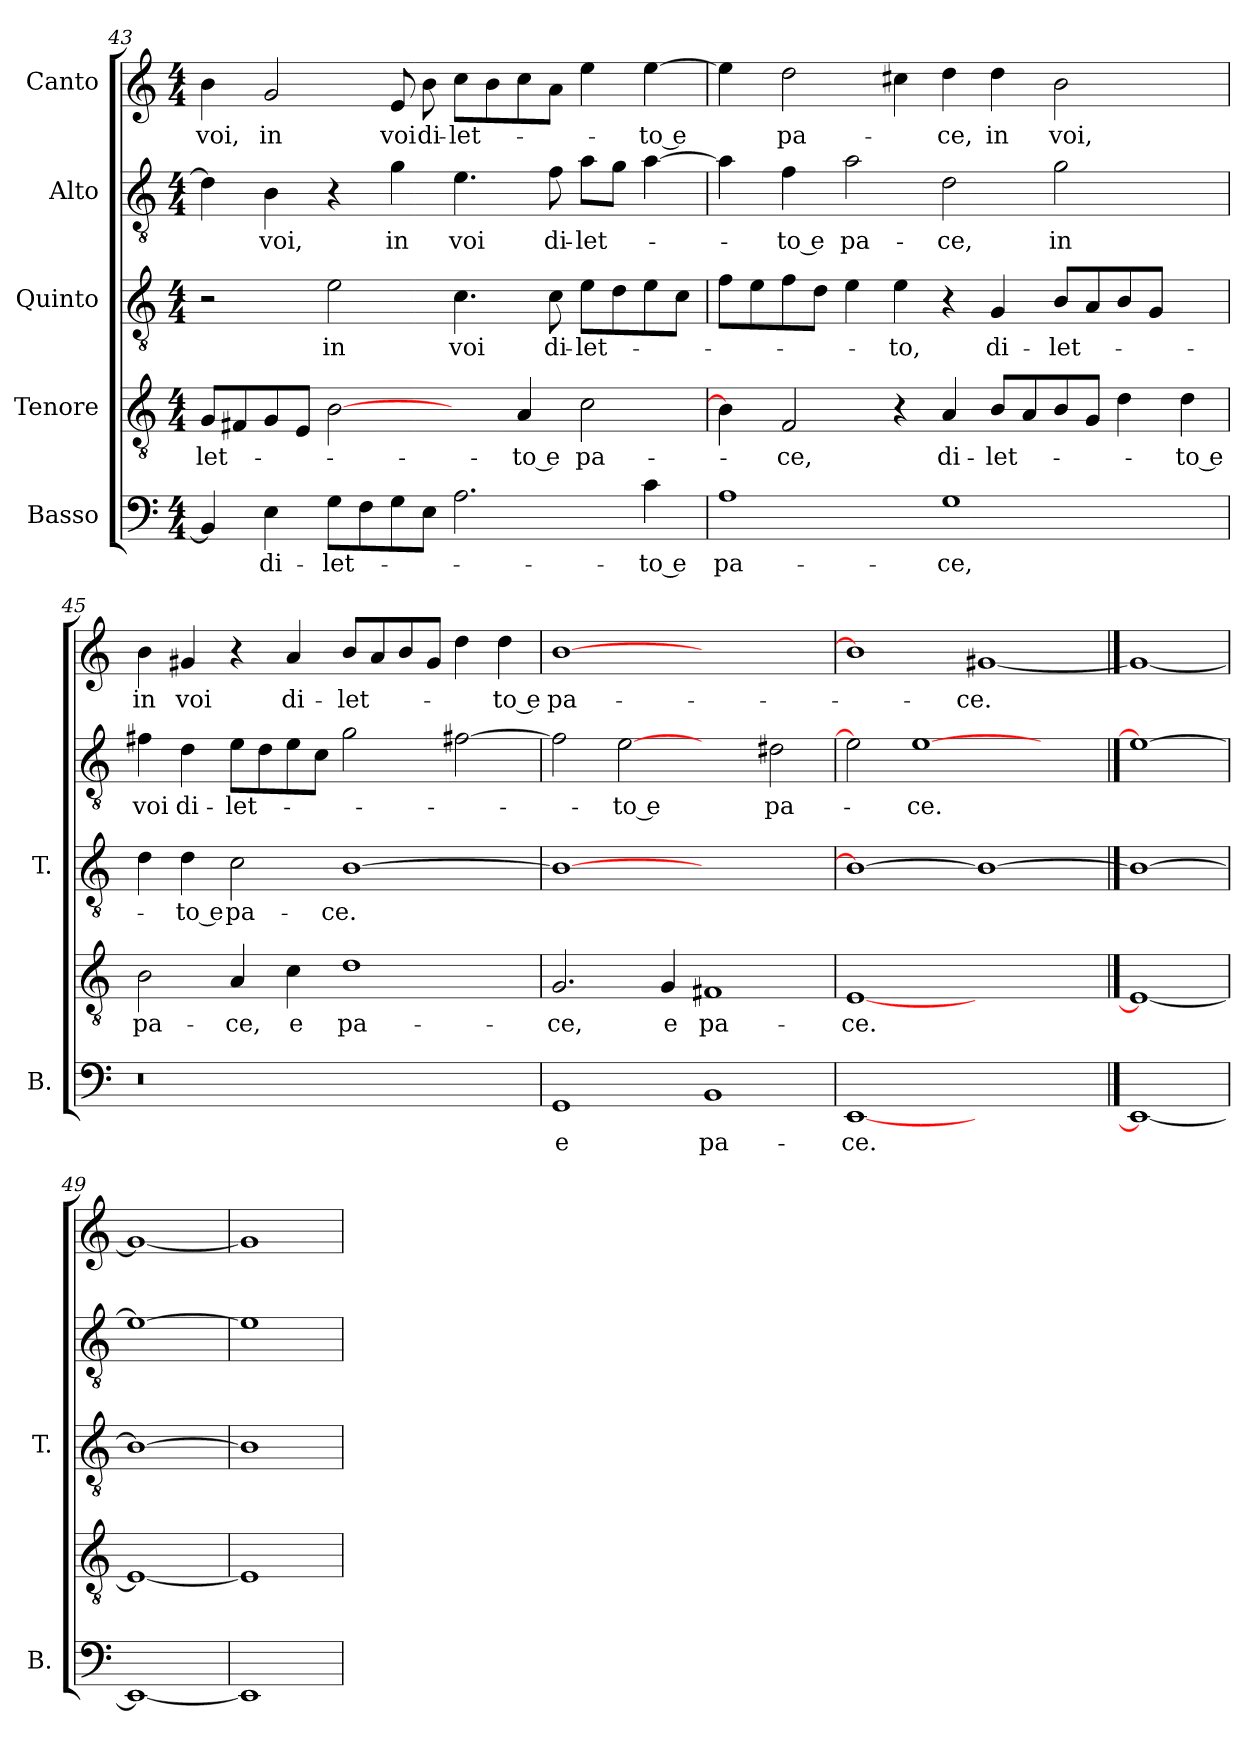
**kern	**text	**kern	**text	**kern	**text	**kern	**text	**kern	**text
*part5	*part5	*part4	*part4	*part3	*part3	*part2	*part2	*part1	*part1
*staff5	*staff5	*staff4	*staff4	*staff3	*staff3	*staff2	*staff2	*staff1	*staff1
*I"Basso	*	*I"Tenore	*	*I"Quinto	*	*I"Alto	*	*I"Canto	*
*I'B.	*	*	*	*I'T.	*	*	*	*	*
*clefF4	*	*clefGv2	*	*clefGv2	*	*clefGv2	*	*clefG2	*
*k[]	*	*k[]	*	*k[]	*	*k[]	*	*k[]	*
*C:	*	*C:	*	*C:	*	*C:	*	*C:	*
*M4/4	*	*M4/4	*	*M4/4	*	*M4/4	*	*M4/4	*
=43	=43	=43	=43	=43	=43	=43	=43	=43	=43
4BB/]	.	8G/L	-let-	2r	.	4d\]	.	4b\	voi,
.	.	8F#X/	.	.	.	.	.	.	.
4E\	di-	8G/	.	.	.	4B\	voi,	2g/	in
.	.	8E/J	.	.	.	.	.	.	.
8G\L	-let-	[2B\	.	2e\	in	4r	.	.	.
8F\	.	.	.	.	.	.	.	.	.
8G\	.	.	.	.	.	4g\	in	8e/	voi
8E\J	.	.	.	.	.	.	.	8b\	di-
2.A\	.	4ryy	.	4.c\	voi	4.e\	voi	8cc\L	-let-
.	.	.	.	.	.	.	.	8b\	.
.	.	4A/	-to e	.	.	.	.	8cc\	.
.	.	.	.	8c\	di-	8f\	di-	8a\J	.
.	.	2c\	pa-	8e\L	-let-	8a\L	-let-	4ee\	.
.	.	.	.	8d\	.	8g\J	.	.	.
4c\	-to e	.	.	8e\	.	[4a\	.	[4ee\	-to e
.	.	.	.	8c\J	.	.	.	.	.
=44	=44	=44	=44	=44	=44	=44	=44	=44	=44
1A\	pa-	4B\]	.	8f\L	.	4a\]	.	4ee\]	.
.	.	.	.	8e\	.	.	.	.	.
.	.	2F/	-ce,	8f\	.	4f\	-to e	2dd\	pa-
.	.	.	.	8d\J	.	.	.	.	.
.	.	.	.	4e\	.	2a\	pa-	.	.
.	.	4r	.	4e\	-to,	.	.	4cc#X\	.
1G\	-ce,	4A/	di-	4r	.	2d\	-ce,	4dd\	-ce,
.	.	8B/L	-let-	4G/	di-	.	.	4dd\	in
.	.	8A/	.	.	.	.	.	.	.
.	.	8B/	.	8B/L	-let-	2g\	in	2b\	voi,
.	.	8G/J	.	8A/	.	.	.	.	.
.	.	4d\	.	8B/	.	.	.	.	.
.	.	.	.	8G/J	.	.	.	.	.
4ryy	.	4d\	-to e	4ryy	.	4ryy	.	4ryy	.
=45	=45	=45	=45	=45	=45	=45	=45	=45	=45
!LO:N:vis=0	!	!	!	!	!	!	!	!	!
1r	.	2B\	pa-	4d\	.	4f#X\	voi	4b\	in
.	.	.	.	4d\	-to e	4d\	di-	4g#X/	voi
.	.	4A/	-ce,	2c\	pa-	8e\L	-let-	4r	.
.	.	.	.	.	.	8d\	.	.	.
.	.	4c\	e	.	.	8e\	.	4a/	di-
.	.	.	.	.	.	8c\J	.	.	.
1ryy	.	1d\	pa-	[1B\	-ce.	2g\	.	8b/L	-let-
.	.	.	.	.	.	.	.	8a/	.
.	.	.	.	.	.	.	.	8b/	.
.	.	.	.	.	.	.	.	8g#/J	.
.	.	.	.	.	.	[2f#X\	.	4dd\	.
.	.	.	.	.	.	.	.	4dd\	-to e
=46	=46	=46	=46	=46	=46	=46	=46	=46	=46
1GG/	e	2.G/	-ce,	1B\_	.	2f#\]	.	[1b\	pa-
.	.	.	.	.	.	[2e\	-to e	.	.
.	.	4G/	e	.	.	.	.	.	.
1BB/	pa-	1F#X/	pa-	1ryy	.	2ryy	.	1ryy	.
.	.	.	.	.	.	2d#X\	pa-	.	.
=47	=47	=47	=47	=47	=47	=47	=47	=47	=47
[1EE/	-ce.	[1E/	-ce.	1B\_	.	2e\]	.	1b\]	.
.	.	.	.	.	.	[1e\	-ce.	.	.
1ryy	.	1ryy	.	1B\_	.	.	.	[1g#X/	-ce.
.	.	.	.	.	.	2ryy	.	.	.
==48	==48	==48	==48	==48	==48	==48	==48	==48	==48
1EE/_	.	1E/_	.	1B\_	.	1e\_	.	1g#/_	.
=49	=49	=49	=49	=49	=49	=49	=49	=49	=49
1EE/_	.	1E/_	.	1B\_	.	1e\_	.	1g#/_	.
=50	=50	=50	=50	=50	=50	=50	=50	=50	=50
1EE/]	.	1E/]	.	1B\]	.	1e\]	.	1g#/]	.
=	=	=	=	=	=	=	=	=	=
*-	*-	*-	*-	*-	*-	*-	*-	*-	*-
